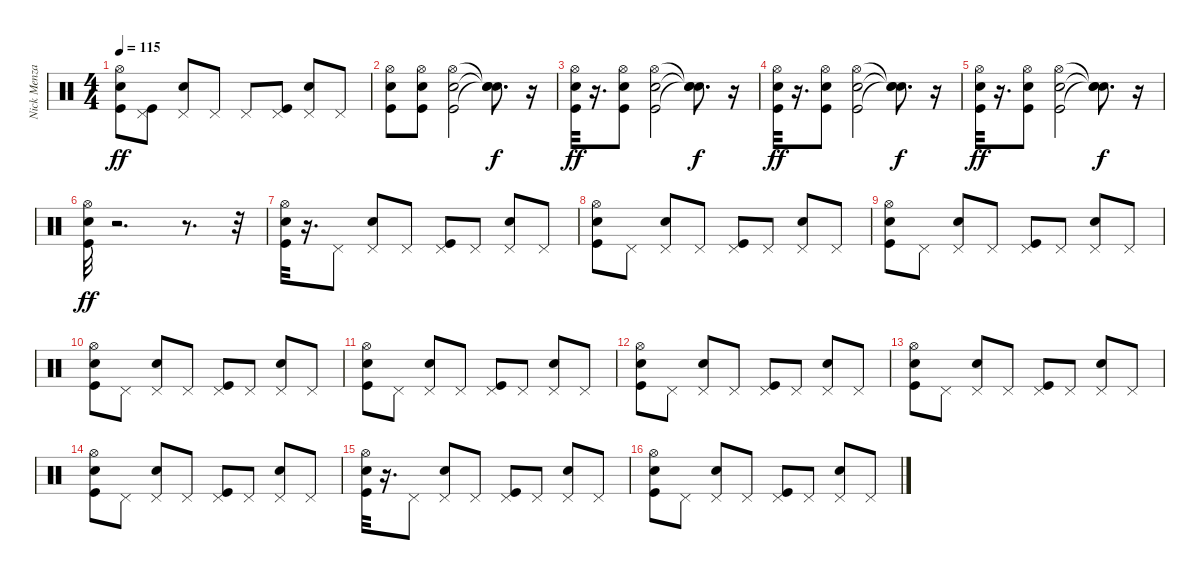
\track ("Nick Menza" "Nick Menza") {instrument percussion}
\staff {score}
\articulation defaults
\ts (4 4)
\tempo 115
\clef neutral
\ks c
("Kick (hit)" "Electric Snare (hit)" "Hi-Hat (open)").8{dy ff} ("Kick (hit)" "Pedal Hi-Hat (hit)").8 ("Electric Snare (hit)" "Pedal Hi-Hat (hit)").8 "Pedal Hi-Hat (hit)".8 "Pedal Hi-Hat (hit)".8 ("Kick (hit)" "Pedal Hi-Hat (hit)").8 ("Electric Snare (hit)" "Pedal Hi-Hat (hit)").8 "Pedal Hi-Hat (hit)".8 |
("Kick (hit)" "Electric Snare (hit)" "Hi-Hat (open)").8 ("Kick (hit)" "Electric Snare (hit)" "Hi-Hat (open)").8 ("Kick (hit)" "Electric Snare (hit)" "Hi-Hat (open)").2 ("Snare (hit)"{t} "Snare (hit)"{t} "Snare (hit)"{t}).8{d dy f} r.16 |
("Kick (hit)" "Electric Snare (hit)" "Hi-Hat (open)").32{dy ff} r.16{d} ("Kick (hit)" "Electric Snare (hit)" "Hi-Hat (open)").8 ("Kick (hit)" "Electric Snare (hit)" "Hi-Hat (open)").2 ("Snare (hit)"{t} "Snare (hit)"{t} "Snare (hit)"{t}).8{d dy f} r.16 |
("Kick (hit)" "Electric Snare (hit)" "Hi-Hat (open)").32{dy ff} r.16{d} ("Kick (hit)" "Electric Snare (hit)" "Hi-Hat (open)").8 ("Kick (hit)" "Electric Snare (hit)" "Hi-Hat (open)").2 ("Snare (hit)"{t} "Snare (hit)"{t} "Snare (hit)"{t}).8{d dy f} r.16 |
("Kick (hit)" "Electric Snare (hit)" "Hi-Hat (open)").32{dy ff} r.16{d} ("Kick (hit)" "Electric Snare (hit)" "Hi-Hat (open)").8 ("Kick (hit)" "Electric Snare (hit)" "Hi-Hat (open)").2 ("Snare (hit)"{t} "Snare (hit)"{t} "Snare (hit)"{t}).8{d dy f} r.16 |
("Kick (hit)" "Electric Snare (hit)" "Hi-Hat (open)").32{dy ff} r.2{d} r.8{d} r.32 |
("Kick (hit)" "Electric Snare (hit)" "Hi-Hat (open)").32 r.16{d} "Pedal Hi-Hat (hit)".8 ("Electric Snare (hit)" "Pedal Hi-Hat (hit)").8 "Pedal Hi-Hat (hit)".8 ("Kick (hit)" "Pedal Hi-Hat (hit)").8 "Pedal Hi-Hat (hit)".8 ("Electric Snare (hit)" "Pedal Hi-Hat (hit)").8 "Pedal Hi-Hat (hit)".8 |
("Kick (hit)" "Electric Snare (hit)" "Hi-Hat (open)").8 "Pedal Hi-Hat (hit)".8 ("Electric Snare (hit)" "Pedal Hi-Hat (hit)").8 "Pedal Hi-Hat (hit)".8 ("Kick (hit)" "Pedal Hi-Hat (hit)").8 "Pedal Hi-Hat (hit)".8 ("Electric Snare (hit)" "Pedal Hi-Hat (hit)").8 "Pedal Hi-Hat (hit)".8 |
("Kick (hit)" "Electric Snare (hit)" "Hi-Hat (open)").8 "Pedal Hi-Hat (hit)".8 ("Electric Snare (hit)" "Pedal Hi-Hat (hit)").8 "Pedal Hi-Hat (hit)".8 ("Kick (hit)" "Pedal Hi-Hat (hit)").8 "Pedal Hi-Hat (hit)".8 ("Electric Snare (hit)" "Pedal Hi-Hat (hit)").8 "Pedal Hi-Hat (hit)".8 |
("Kick (hit)" "Electric Snare (hit)" "Hi-Hat (open)").8 "Pedal Hi-Hat (hit)".8 ("Electric Snare (hit)" "Pedal Hi-Hat (hit)").8 "Pedal Hi-Hat (hit)".8 ("Kick (hit)" "Pedal Hi-Hat (hit)").8 "Pedal Hi-Hat (hit)".8 ("Electric Snare (hit)" "Pedal Hi-Hat (hit)").8 "Pedal Hi-Hat (hit)".8 |
("Kick (hit)" "Electric Snare (hit)" "Hi-Hat (open)").8 "Pedal Hi-Hat (hit)".8 ("Electric Snare (hit)" "Pedal Hi-Hat (hit)").8 "Pedal Hi-Hat (hit)".8 ("Kick (hit)" "Pedal Hi-Hat (hit)").8 "Pedal Hi-Hat (hit)".8 ("Electric Snare (hit)" "Pedal Hi-Hat (hit)").8 "Pedal Hi-Hat (hit)".8 |
("Kick (hit)" "Electric Snare (hit)" "Hi-Hat (open)").8 "Pedal Hi-Hat (hit)".8 ("Electric Snare (hit)" "Pedal Hi-Hat (hit)").8 "Pedal Hi-Hat (hit)".8 ("Kick (hit)" "Pedal Hi-Hat (hit)").8 "Pedal Hi-Hat (hit)".8 ("Electric Snare (hit)" "Pedal Hi-Hat (hit)").8 "Pedal Hi-Hat (hit)".8 |
("Kick (hit)" "Electric Snare (hit)" "Hi-Hat (open)").8 "Pedal Hi-Hat (hit)".8 ("Electric Snare (hit)" "Pedal Hi-Hat (hit)").8 "Pedal Hi-Hat (hit)".8 ("Kick (hit)" "Pedal Hi-Hat (hit)").8 "Pedal Hi-Hat (hit)".8 ("Electric Snare (hit)" "Pedal Hi-Hat (hit)").8 "Pedal Hi-Hat (hit)".8 |
("Kick (hit)" "Electric Snare (hit)" "Hi-Hat (open)").8 "Pedal Hi-Hat (hit)".8 ("Electric Snare (hit)" "Pedal Hi-Hat (hit)").8 "Pedal Hi-Hat (hit)".8 ("Kick (hit)" "Pedal Hi-Hat (hit)").8 "Pedal Hi-Hat (hit)".8 ("Electric Snare (hit)" "Pedal Hi-Hat (hit)").8 "Pedal Hi-Hat (hit)".8 |
("Kick (hit)" "Electric Snare (hit)" "Hi-Hat (open)").32 r.16{d} "Pedal Hi-Hat (hit)".8 ("Electric Snare (hit)" "Pedal Hi-Hat (hit)").8 "Pedal Hi-Hat (hit)".8 ("Kick (hit)" "Pedal Hi-Hat (hit)").8 "Pedal Hi-Hat (hit)".8 ("Electric Snare (hit)" "Pedal Hi-Hat (hit)").8 "Pedal Hi-Hat (hit)".8 |
("Kick (hit)" "Electric Snare (hit)" "Hi-Hat (open)").8 "Pedal Hi-Hat (hit)".8 ("Electric Snare (hit)" "Pedal Hi-Hat (hit)").8 "Pedal Hi-Hat (hit)".8 ("Kick (hit)" "Pedal Hi-Hat (hit)").8 "Pedal Hi-Hat (hit)".8 ("Electric Snare (hit)" "Pedal Hi-Hat (hit)").8 "Pedal Hi-Hat (hit)".8
